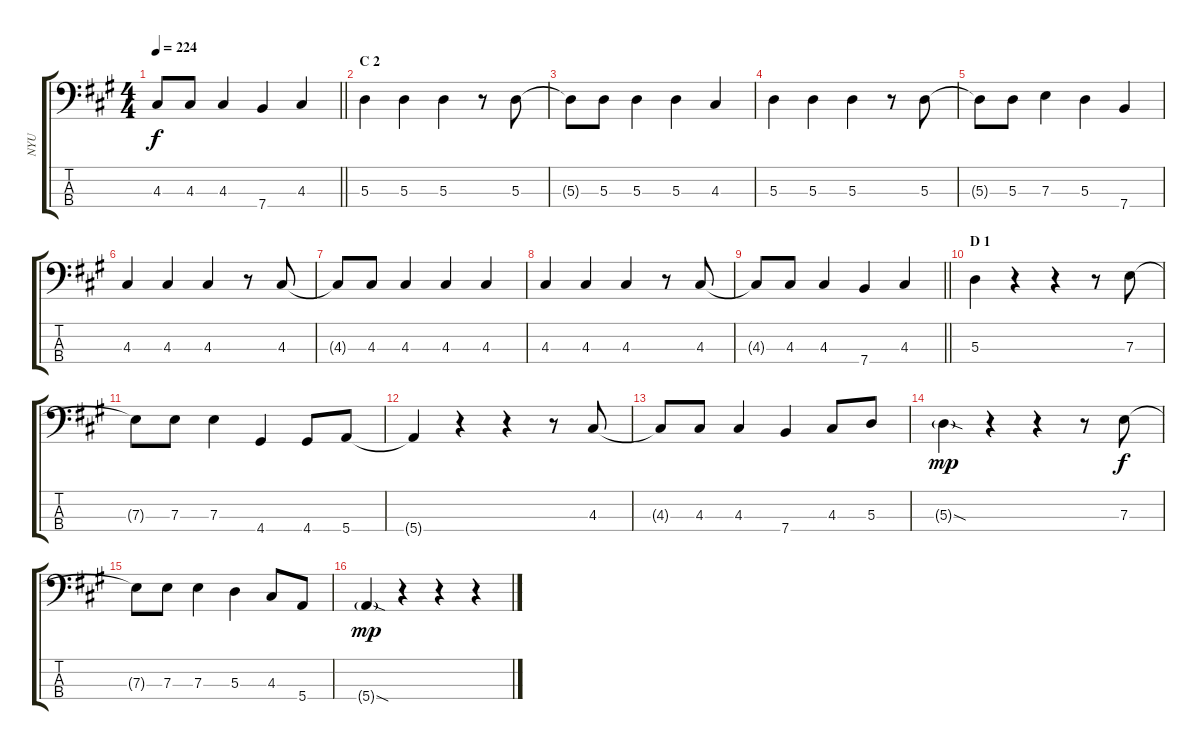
\track ("NYU" "NYU") {instrument electricbasspick}
\staff {score tabs}
\tuning (G2 D2 A1 E1) {hide}
\ts (4 4)
\tempo 224
\clef f4
\barLineRight lightlight
\ks a
4.3{t}.8{dy f} 4.3.8 4.3.4 7.4.4 4.3.4 |
\section ("" "C 2")
5.3.4 5.3.4 5.3.4 r.8 5.3.8 |
5.3{t}.8 5.3.8 5.3.4 5.3.4 4.3.4 |
5.3.4 5.3.4 5.3.4 r.8 5.3.8 |
5.3{t}.8 5.3.8 7.3.4 5.3.4 7.4.4 |
4.3.4 4.3.4 4.3.4 r.8 4.3.8 |
4.3{t}.8 4.3.8 4.3.4 4.3.4 4.3.4 |
4.3.4 4.3.4 4.3.4 r.8 4.3.8 |
\barLineRight lightlight
4.3{t}.8 4.3.8 4.3.4 7.4.4 4.3.4 |
\section ("" "D 1")
5.3.4 r.4 r.4 r.8 7.3.8 |
7.3{t}.8 7.3.8 7.3.4 4.4.4 4.4.8 5.4.8 |
5.4{t}.4 r.4 r.4 r.8 4.3.8 |
4.3{t}.8 4.3.8 4.3.4 7.4.4 4.3.8 5.3.8 |
5.3{sod g}.4{dy mp} r.4 r.4 r.8 7.3.8{dy f} |
7.3{t}.8 7.3.8 7.3.4 5.3.4 4.3.8 5.4.8 |
5.4{sod g}.4{dy mp} r.4 r.4 r.4
